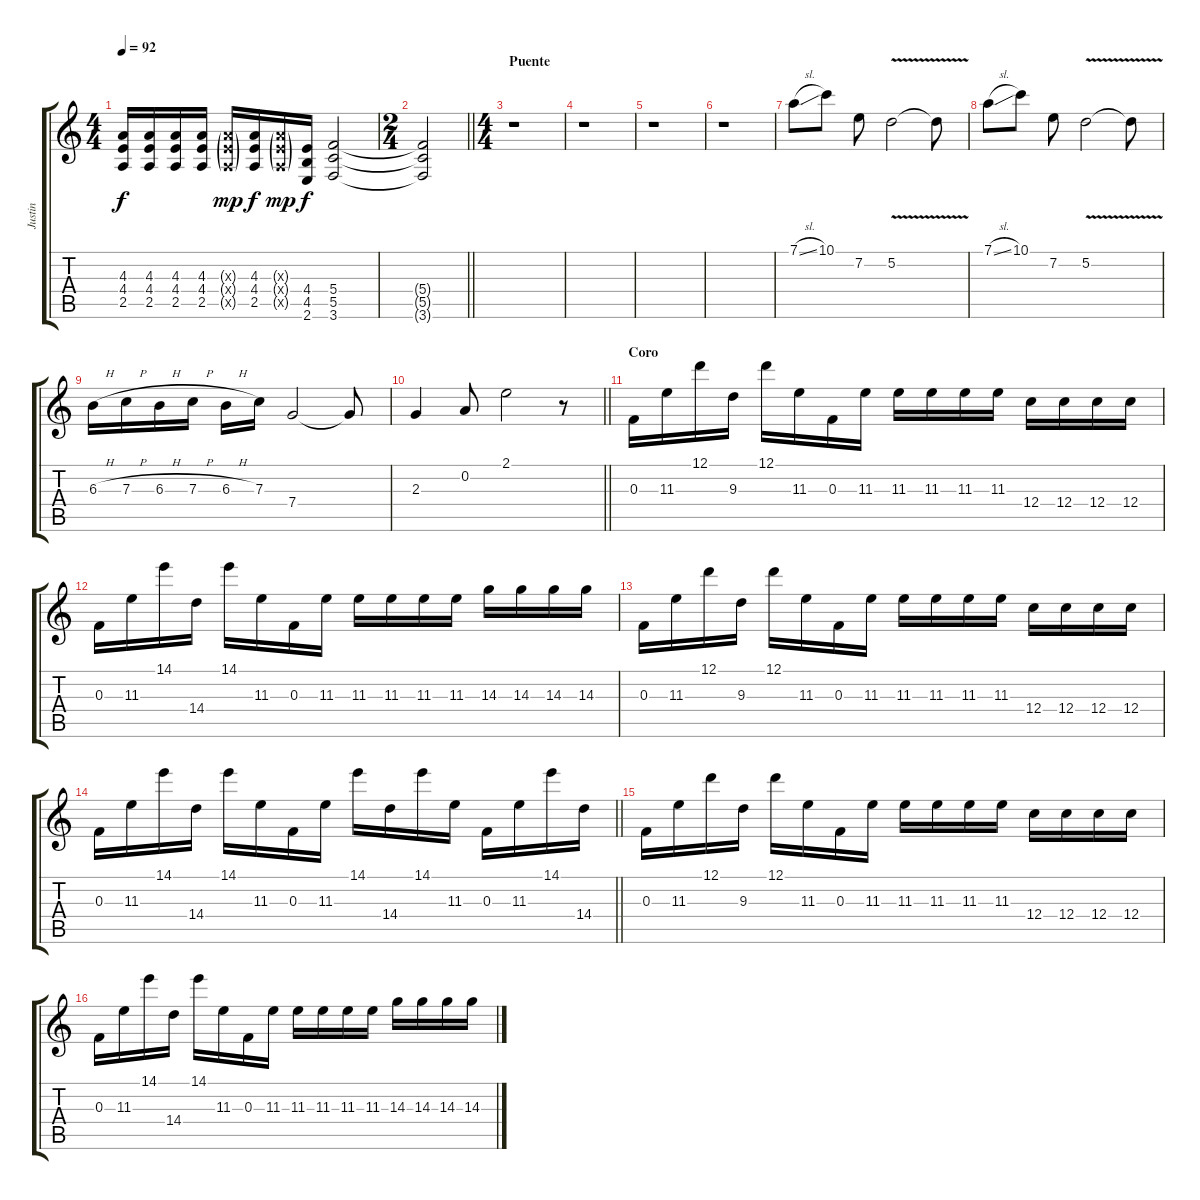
\track ("Justin" "Justin") {instrument distortionguitar}
\staff {score tabs}
\tuning (D4 A3 F3 C3 G2 D2) {hide}
\ts (4 4)
\tempo 92
\clef g2
\ks c
(4.3 4.4 2.5).16{dy f} (4.3 4.4 2.5).16 (4.3 4.4 2.5).16 (4.3 4.4 2.5).16 (4.3{g x} 4.4{g x} 2.5{g x}).16{dy mp} (4.3 4.4 2.5).16{dy f} (4.3{g x} 4.4{g x} 2.5{g x}).16{dy mp} (4.4 4.5 2.6).16{dy f} (5.4 5.5 3.6).2{volume 6} |
\ts (2 4)
\barLineRight lightlight
(5.4{t} 5.5{t} 3.6{t}).2 |
\ts (4 4)
\section ("" "Puente")
r.1{volume 16} |
r.1 |
r.1 |
r.1 |
7.1{sl}.8 10.1.8 7.2.8 5.2{v}.2 5.2{t}.8 |
7.1{sl}.8 10.1.8 7.2.8 5.2{v}.2 5.2{t}.8 |
6.3{h}.16 7.3{h}.16 6.3{h}.16 7.3{h}.16 6.3{h}.16 7.3.16 7.4.2 7.4{t}.8 |
\barLineRight lightlight
2.3.4 0.2.8 2.1.2 r.8 |
\section ("" "Coro")
0.3.16 11.3.16 12.1.16 9.3.16 12.1.16 11.3.16 0.3.16 11.3.16 11.3.16 11.3.16 11.3.16 11.3.16 12.4.16 12.4.16 12.4.16 12.4.16 |
0.3.16 11.3.16 14.1.16 14.4.16 14.1.16 11.3.16 0.3.16 11.3.16 11.3.16 11.3.16 11.3.16 11.3.16 14.3.16 14.3.16 14.3.16 14.3.16 |
0.3.16 11.3.16 12.1.16 9.3.16 12.1.16 11.3.16 0.3.16 11.3.16 11.3.16 11.3.16 11.3.16 11.3.16 12.4.16 12.4.16 12.4.16 12.4.16 |
\barLineRight lightlight
0.3.16 11.3.16 14.1.16 14.4.16 14.1.16 11.3.16 0.3.16 11.3.16 14.1.16 14.4.16 14.1.16 11.3.16 0.3.16 11.3.16 14.1.16 14.4.16 |
0.3.16 11.3.16 12.1.16 9.3.16 12.1.16 11.3.16 0.3.16 11.3.16 11.3.16 11.3.16 11.3.16 11.3.16 12.4.16 12.4.16 12.4.16 12.4.16 |
0.3.16 11.3.16 14.1.16 14.4.16 14.1.16 11.3.16 0.3.16 11.3.16 11.3.16 11.3.16 11.3.16 11.3.16 14.3.16 14.3.16 14.3.16 14.3.16
